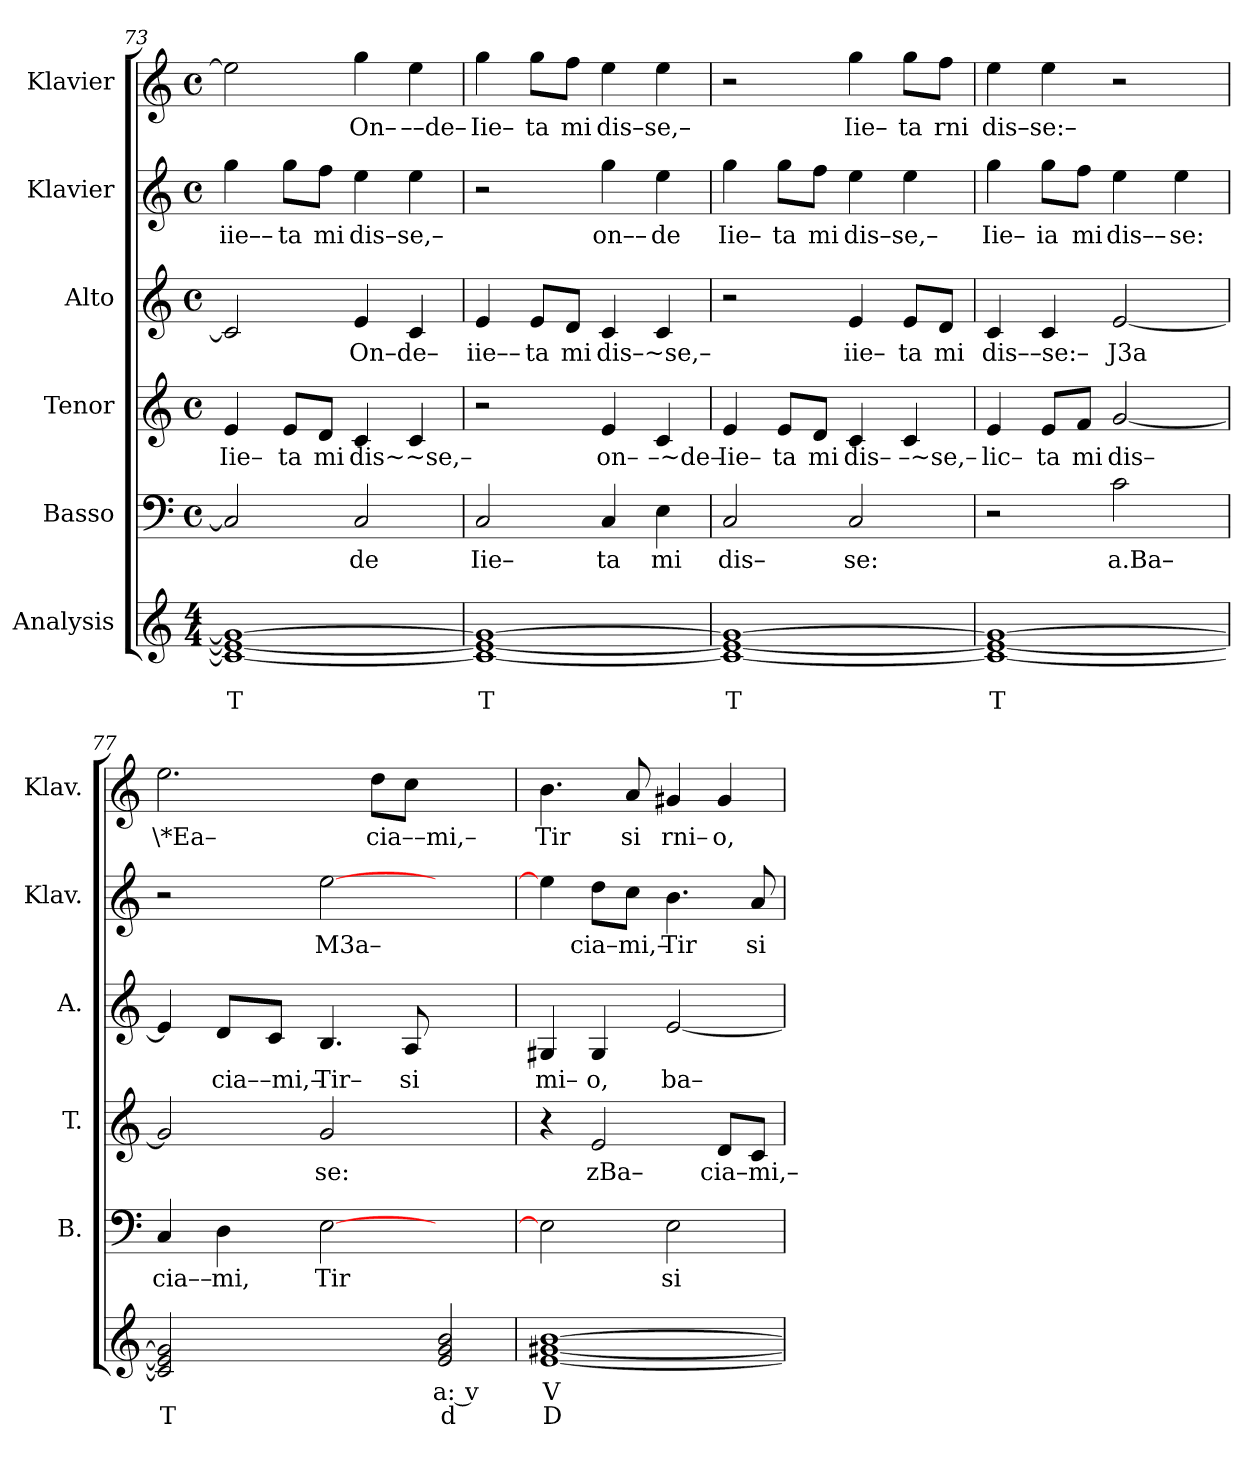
**kern	**text	**text	**kern	**text	**kern	**text	**kern	**text	**kern	**text	**kern	**text
*part6	*part6	*part6	*part5	*part5	*part4	*part4	*part3	*part3	*part2	*part2	*part1	*part1
*staff6	*staff6	*staff6	*staff5	*staff5	*staff4	*staff4	*staff3	*staff3	*staff2	*staff2	*staff1	*staff1
*I"Analysis	*	*	*I"Basso	*	*I"Tenor	*	*I"Alto	*	*I"Klavier	*	*I"Klavier	*
*	*	*	*I'B.	*	*I'T.	*	*I'A.	*	*I'Klav.	*	*I'Klav.	*
*	*	*	*clefF4	*	*clefG2	*	*clefG2	*	*clefG2	*	*clefG2	*
*k[]	*	*	*k[]	*	*k[]	*	*k[]	*	*k[]	*	*k[]	*
*M4/4	*	*	*M4/4	*	*M4/4	*	*M4/4	*	*M4/4	*	*M4/4	*
*	*	*	*met(c)	*	*met(c)	*	*met(c)	*	*met(c)	*	*met(c)	*
=73	=73	=73	=73	=73	=73	=73	=73	=73	=73	=73	=73	=73
!	!	!	!	!	!	!LO:LY:b	!	!	!	!	!	!
!	!	!	!	!	!	!	!	!	!	!LO:LY:b	!	!
1c_ 1e_ 1g_	.	T	2C/]	.	4e/	Iie–	2c/]	.	4gg\	iie––	2ee\]	.
!	!	!	!	!	!	!LO:LY:b	!	!	!	!	!	!
!	!	!	!	!	!	!	!	!	!	!LO:LY:b	!	!
.	.	.	.	.	8e/L	ta	.	.	8gg\L	ta	.	.
!	!	!	!	!	!	!LO:LY:b	!	!	!	!	!	!
!	!	!	!	!	!	!	!	!	!	!LO:LY:b	!	!
.	.	.	.	.	8d/J	mi	.	.	8ff\J	mi	.	.
!	!	!	!	!LO:LY:b	!	!	!	!	!	!	!	!
!	!	!	!	!	!	!LO:LY:b	!	!	!	!	!	!
!	!	!	!	!	!	!	!	!LO:LY:b	!	!	!	!
!	!	!	!	!	!	!	!	!	!	!LO:LY:b	!	!
!	!	!	!	!	!	!	!	!	!	!	!	!LO:LY:b
.	.	.	2C/	de	4c/	dis~~se,–	4e/	On–de–	4ee\	dis–se,–	4gg\	On–
!	!	!	!	!	!	!	!	!	!	!	!	!LO:LY:b
.	.	.	.	.	4c/	.	4c/	.	4ee\	.	4ee\	––de–
=74	=74	=74	=74	=74	=74	=74	=74	=74	=74	=74	=74	=74
!	!	!	!	!LO:LY:b	!	!	!	!	!	!	!	!
!	!	!	!	!	!	!	!	!LO:LY:b	!	!	!	!
!	!	!	!	!	!	!	!	!	!	!	!	!LO:LY:b
1c_ 1e_ 1g_	.	T	2C/	Iie–	2r	.	4e/	iie––	2r	.	4gg\	Iie–
!	!	!	!	!	!	!	!	!LO:LY:b	!	!	!	!
!	!	!	!	!	!	!	!	!	!	!	!	!LO:LY:b
.	.	.	.	.	.	.	8e/L	ta	.	.	8gg\L	ta
!	!	!	!	!	!	!	!	!LO:LY:b	!	!	!	!
!	!	!	!	!	!	!	!	!	!	!	!	!LO:LY:b
.	.	.	.	.	.	.	8d/J	mi	.	.	8ff\J	mi
!	!	!	!	!LO:LY:b	!	!	!	!	!	!	!	!
!	!	!	!	!	!	!LO:LY:b	!	!	!	!	!	!
!	!	!	!	!	!	!	!	!LO:LY:b	!	!	!	!
!	!	!	!	!	!	!	!	!	!	!LO:LY:b	!	!
!	!	!	!	!	!	!	!	!	!	!	!	!LO:LY:b
.	.	.	4C/	ta	4e/	on–	4c/	dis–~se,–	4gg\	on––	4ee\	dis–se,–
!	!	!	!	!LO:LY:b	!	!	!	!	!	!	!	!
!	!	!	!	!	!	!LO:LY:b	!	!	!	!	!	!
!	!	!	!	!	!	!	!	!	!	!LO:LY:b	!	!
.	.	.	4E\	mi	4c/	–~de–	4c/	.	4ee\	de	4ee\	.
=75	=75	=75	=75	=75	=75	=75	=75	=75	=75	=75	=75	=75
!	!	!	!	!LO:LY:b	!	!	!	!	!	!	!	!
!	!	!	!	!	!	!LO:LY:b	!	!	!	!	!	!
!	!	!	!	!	!	!	!	!	!	!LO:LY:b	!	!
1c_ 1e_ 1g_	.	T	2C/	dis–	4e/	Iie–	2r	.	4gg\	Iie–	2r	.
!	!	!	!	!	!	!LO:LY:b	!	!	!	!	!	!
!	!	!	!	!	!	!	!	!	!	!LO:LY:b	!	!
.	.	.	.	.	8e/L	ta	.	.	8gg\L	ta	.	.
!	!	!	!	!	!	!LO:LY:b	!	!	!	!	!	!
!	!	!	!	!	!	!	!	!	!	!LO:LY:b	!	!
.	.	.	.	.	8d/J	mi	.	.	8ff\J	mi	.	.
!	!	!	!	!LO:LY:b	!	!	!	!	!	!	!	!
!	!	!	!	!	!	!LO:LY:b	!	!	!	!	!	!
!	!	!	!	!	!	!	!	!LO:LY:b	!	!	!	!
!	!	!	!	!	!	!	!	!	!	!LO:LY:b	!	!
!	!	!	!	!	!	!	!	!	!	!	!	!LO:LY:b
.	.	.	2C/	se:	4c/	dis–	4e/	iie–	4ee\	dis–se,–	4gg\	Iie–
!	!	!	!	!	!	!LO:LY:b	!	!	!	!	!	!
!	!	!	!	!	!	!	!	!LO:LY:b	!	!	!	!
!	!	!	!	!	!	!	!	!	!	!	!	!LO:LY:b
.	.	.	.	.	4c/	–~se,–	8e/L	ta	4ee\	.	8gg\L	ta
!	!	!	!	!	!	!	!	!LO:LY:b	!	!	!	!
!	!	!	!	!	!	!	!	!	!	!	!	!LO:LY:b
.	.	.	.	.	.	.	8d/J	mi	.	.	8ff\J	rni
=76	=76	=76	=76	=76	=76	=76	=76	=76	=76	=76	=76	=76
!	!	!	!	!	!	!LO:LY:b	!	!	!	!	!	!
!	!	!	!	!	!	!	!	!LO:LY:b	!	!	!	!
!	!	!	!	!	!	!	!	!	!	!LO:LY:b	!	!
!	!	!	!	!	!	!	!	!	!	!	!	!LO:LY:b
1c_ 1e_ 1g_	.	T	2r	.	4e/	lic–	4c/	dis––se:–	4gg\	Iie–	4ee\	dis–se:–
!	!	!	!	!	!	!LO:LY:b	!	!	!	!	!	!
!	!	!	!	!	!	!	!	!	!	!LO:LY:b	!	!
.	.	.	.	.	8e/L	ta	4c/	.	8gg\L	ia	4ee\	.
!	!	!	!	!	!	!LO:LY:b	!	!	!	!	!	!
!	!	!	!	!	!	!	!	!	!	!LO:LY:b	!	!
.	.	.	.	.	8f/J	mi	.	.	8ff\J	mi	.	.
!	!	!	!	!LO:LY:b	!	!	!	!	!	!	!	!
!	!	!	!	!	!	!LO:LY:b	!	!	!	!	!	!
!	!	!	!	!	!	!	!	!LO:LY:b	!	!	!	!
!	!	!	!	!	!	!	!	!	!	!LO:LY:b	!	!
.	.	.	2c\	a.Ba–	[2g/	dis–	[2e/	J3a	4ee\	dis––	2r	.
!	!	!	!	!	!	!	!	!	!	!LO:LY:b	!	!
.	.	.	.	.	.	.	.	.	4ee\	se:	.	.
=77	=77	=77	=77	=77	=77	=77	=77	=77	=77	=77	=77	=77
!	!	!	!	!LO:LY:b	!	!	!	!	!	!	!	!
!	!	!	!	!	!	!	!	!	!	!	!	!LO:LY:b
2c] 2e] 2g]	.	T	4C/	cia––	2g/]	.	4e/]	.	2r	.	2.ee\	\*Ea–
!	!	!	!	!LO:LY:b	!	!	!	!	!	!	!	!
!	!	!	!	!	!	!	!	!LO:LY:b	!	!	!	!
.	.	.	4D\	mi,	.	.	8d/L	cia––mi,–	.	.	.	.
.	.	.	.	.	.	.	8c/J	.	.	.	.	.
!	!	!	!	!LO:LY:b	!	!	!	!	!	!	!	!
!	!	!	!	!	!	!LO:LY:b	!	!	!	!	!	!
!	!	!	!	!	!	!	!	!LO:LY:b	!	!	!	!
!	!	!	!	!	!	!	!	!	!	!LO:LY:b	!	!
2ryy	.	.	[2E\	Tir	2g/	se:	4.B/	Tir–	[2ee\	M3a–	.	.
!	!	!	!	!	!	!	!	!	!	!	!	!LO:LY:b
.	.	.	.	.	.	.	.	.	.	.	8dd\L	cia––mi,–
!	!	!	!	!	!	!	!	!LO:LY:b	!	!	!	!
.	.	.	.	.	.	.	8A/	si	.	.	8cc\J	.
2e 2g 2b	a: v	d	2ryy	.	2ryy	.	2ryy	.	2ryy	.	2ryy	.
=78	=78	=78	=78	=78	=78	=78	=78	=78	=78	=78	=78	=78
!	!	!	!	!	!	!	!	!LO:LY:b	!	!	!	!
!	!	!	!	!	!	!	!	!	!	!	!	!LO:LY:b
[1e [1g#X [1b	V	D	2E\]	.	4r	.	4G#X/	mi–	4ee\]	.	4.b\	Tir
!	!	!	!	!	!	!LO:LY:b	!	!	!	!	!	!
!	!	!	!	!	!	!	!	!LO:LY:b	!	!	!	!
!	!	!	!	!	!	!	!	!	!	!LO:LY:b	!	!
.	.	.	.	.	2e/	zBa–	4G#/	o,	8dd\L	cia–mi,–	.	.
!	!	!	!	!	!	!	!	!	!	!	!	!LO:LY:b
.	.	.	.	.	.	.	.	.	8cc\J	.	8a/	si
!	!	!	!	!LO:LY:b	!	!	!	!	!	!	!	!
!	!	!	!	!	!	!	!	!LO:LY:b	!	!	!	!
!	!	!	!	!	!	!	!	!	!	!LO:LY:b	!	!
!	!	!	!	!	!	!	!	!	!	!	!	!LO:LY:b
.	.	.	2E\	si	.	.	[2e/	ba–	4.b\	Tir	4g#X/	rni–
!	!	!	!	!	!	!LO:LY:b	!	!	!	!	!	!
!	!	!	!	!	!	!	!	!	!	!	!	!LO:LY:b
.	.	.	.	.	8d/L	cia–mi,–	.	.	.	.	4g#/	o,
!	!	!	!	!	!	!	!	!	!	!LO:LY:b	!	!
.	.	.	.	.	8c/J	.	.	.	8a/	si	.	.
=	=	=	=	=	=	=	=	=	=	=	=	=
*-	*-	*-	*-	*-	*-	*-	*-	*-	*-	*-	*-	*-
